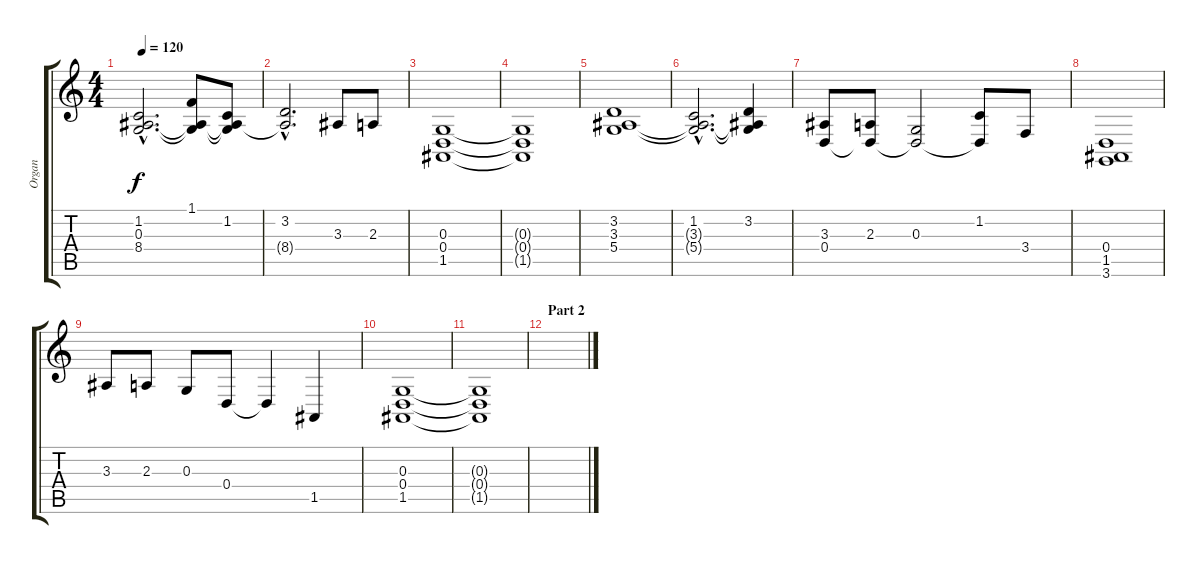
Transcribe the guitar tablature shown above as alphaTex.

\track ("Organ" "Organ") {instrument drawbarorgan}
\staff {score tabs}
\tuning (E4 B3 G3 D3 A2 E2) {hide}
\ts (4 4)
\tempo 120
\clef g2
\ks c
(1.2{hac} 0.3{hac t} 8.4{hac t}).2{d dy f} (1.1 0.3{t} 8.4{t}).8 (1.2 0.3{t} 8.4{t}).8 |
(3.2{hac} 8.4{hac t}).2{d} 3.3.8 2.3.8 |
(0.3 0.4 1.5).1 |
(0.3{t} 0.4{t} 1.5{t}).1 |
(3.2 3.3 5.4).1 |
(1.2{hac} 3.3{hac t} 5.4{hac t}).2{d} (3.2 3.3{t} 5.4{t}).4 |
(3.3 0.4).8 (2.3 0.4{t}).8 (0.3 0.4{t}).2 (1.2 0.4{t}).8 3.4.8 |
(0.4 1.5 3.6).1 |
3.3.8 2.3.8 0.3.8 0.4.8 0.4{t}.4 1.5.4 |
(0.3 0.4 1.5).1 |
(0.3{t} 0.4{t} 1.5{t}).1 |
\section ("" "Part 2")
